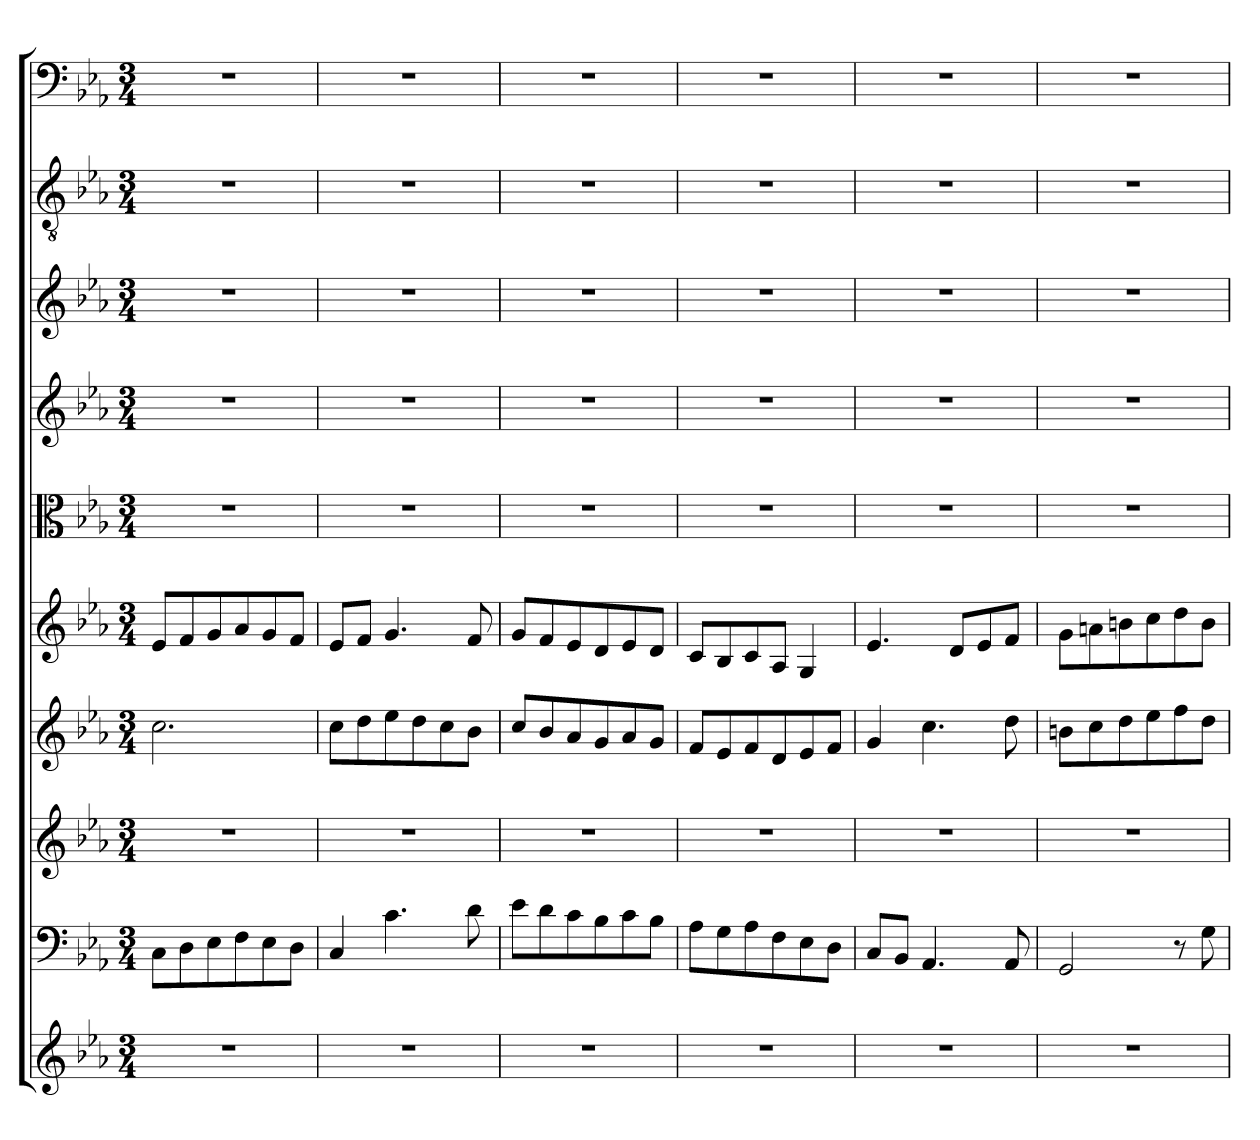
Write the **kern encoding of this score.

**kern	**kern	**kern	**kern	**kern	**kern	**kern	**kern	**kern	**kern
*part10	*part9	*part8	*part7	*part6	*part5	*part4	*part3	*part2	*part1
*staff10	*staff9	*staff8	*staff7	*staff6	*staff5	*staff4	*staff3	*staff2	*staff1
*clefG2	*clefF4	*clefG2	*clefG2	*clefG2	*clefC3	*clefG2	*clefG2	*clefGv2	*clefF4
*k[b-e-a-]	*k[b-e-a-]	*k[b-e-a-]	*k[b-e-a-]	*k[b-e-a-]	*k[b-e-a-]	*k[b-e-a-]	*k[b-e-a-]	*k[b-e-a-]	*k[b-e-a-]
*c:	*c:	*c:	*c:	*c:	*c:	*c:	*c:	*c:	*c:
*M3/4	*M3/4	*M3/4	*M3/4	*M3/4	*M3/4	*M3/4	*M3/4	*M3/4	*M3/4
=1	=1	=1	=1	=1	=1	=1	=1	=1	=1
2.r	8C\L	2.r	2.cc\	8e-/L	2.r	2.r	2.r	2.r	2.r
.	8D\	.	.	8f/	.	.	.	.	.
.	8E-\	.	.	8g/	.	.	.	.	.
.	8F\	.	.	8a-/	.	.	.	.	.
.	8E-\	.	.	8g/	.	.	.	.	.
.	8D\J	.	.	8f/J	.	.	.	.	.
=2	=2	=2	=2	=2	=2	=2	=2	=2	=2
2.r	4C/	2.r	8cc\L	8e-/L	2.r	2.r	2.r	2.r	2.r
.	.	.	8dd\	8f/J	.	.	.	.	.
.	4.c\	.	8ee-\	4.g/	.	.	.	.	.
.	.	.	8dd\	.	.	.	.	.	.
.	.	.	8cc\	.	.	.	.	.	.
.	8d\	.	8b-\J	8f/	.	.	.	.	.
=3	=3	=3	=3	=3	=3	=3	=3	=3	=3
2.r	8e-\L	2.r	8cc/L	8g/L	2.r	2.r	2.r	2.r	2.r
.	8d\	.	8b-/	8f/	.	.	.	.	.
.	8c\	.	8a-/	8e-/	.	.	.	.	.
.	8B-\	.	8g/	8d/	.	.	.	.	.
.	8c\	.	8a-/	8e-/	.	.	.	.	.
.	8B-\J	.	8g/J	8d/J	.	.	.	.	.
=4	=4	=4	=4	=4	=4	=4	=4	=4	=4
2.r	8A-\L	2.r	8f/L	8c/L	2.r	2.r	2.r	2.r	2.r
.	8G\	.	8e-/	8B-/	.	.	.	.	.
.	8A-\	.	8f/	8c/	.	.	.	.	.
.	8F\	.	8d/	8A-/J	.	.	.	.	.
.	8E-\	.	8e-/	4G/	.	.	.	.	.
.	8D\J	.	8f/J	.	.	.	.	.	.
=5	=5	=5	=5	=5	=5	=5	=5	=5	=5
2.r	8C/L	2.r	4g/	4.e-/	2.r	2.r	2.r	2.r	2.r
.	8BB-/J	.	.	.	.	.	.	.	.
.	4.AA-/	.	4.cc\	.	.	.	.	.	.
.	.	.	.	8d/L	.	.	.	.	.
.	.	.	.	8e-/	.	.	.	.	.
.	8AA-/	.	8dd\	8f/J	.	.	.	.	.
=6	=6	=6	=6	=6	=6	=6	=6	=6	=6
2.r	2GG/	2.r	8bn\L	8g\L	2.r	2.r	2.r	2.r	2.r
.	.	.	8cc\	8an\	.	.	.	.	.
.	.	.	8dd\	8bn\	.	.	.	.	.
.	.	.	8ee-\	8cc\	.	.	.	.	.
.	8r	.	8ff\	8dd\	.	.	.	.	.
.	8G\	.	8dd\J	8b\J	.	.	.	.	.
=	=	=	=	=	=	=	=	=	=
*-	*-	*-	*-	*-	*-	*-	*-	*-	*-
